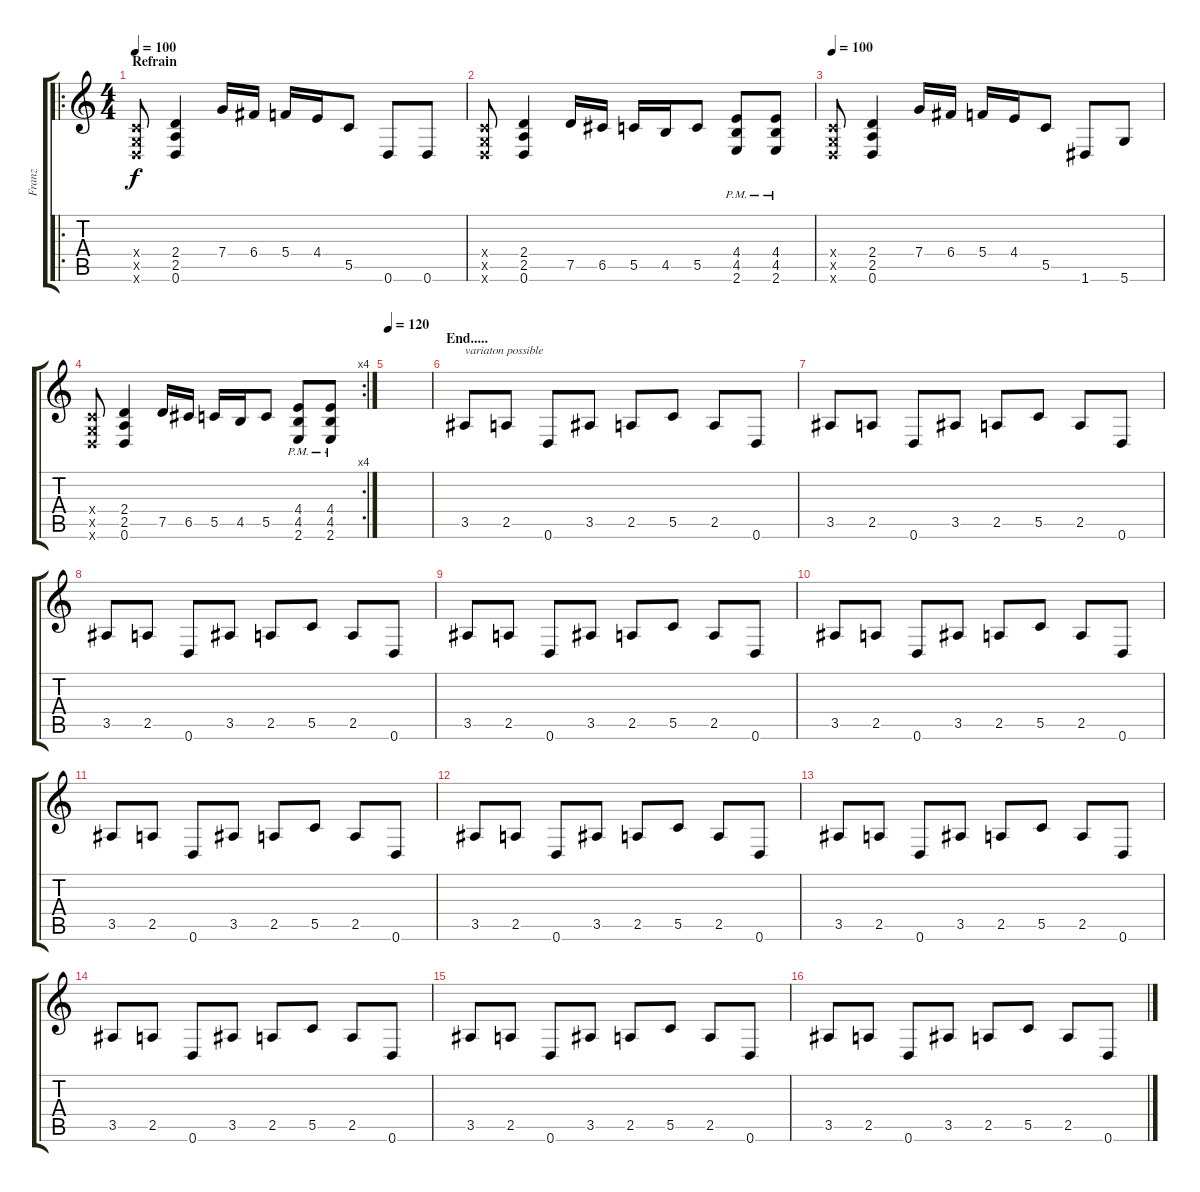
\track ("Franz" "Franz") {instrument distortionguitar}
\staff {score tabs}
\tuning (D4 A3 F3 C3 G2 D2) {hide}
\ro
\ts (4 4)
\section ("" "Refrain")
\tempo 90
\tempo 100
\clef g2
\ks c
(0.4{x} 0.5{x} 0.6{x}).8{dy f} (2.4 2.5 0.6).4 7.4.16 6.4.16 5.4.16 4.4.16 5.5.8 0.6.8 0.6.8 |
(0.4{x} 0.5{x} 0.6{x}).8 (2.4 2.5 0.6).4 7.5.16 6.5.16 5.5.16 4.5.16 5.5.8 (4.4{pm} 4.5{pm} 2.6{pm}).8 (4.4{pm} 4.5{pm} 2.6{pm}).8 |
\tempo 100
(0.4{x} 0.5{x} 0.6{x}).8 (2.4 2.5 0.6).4 7.4.16 6.4.16 5.4.16 4.4.16 5.5.8 1.6.8 5.6.8 |
\rc 4
(0.4{x} 0.5{x} 0.6{x}).8 (2.4 2.5 0.6).4 7.5.16 6.5.16 5.5.16 4.5.16 5.5.8 (4.4{pm} 4.5{pm} 2.6{pm}).8 (4.4{pm} 4.5{pm} 2.6{pm}).8 |
\tempo 120
|
\section ("" "End.....")
3.5.8{txt "variaton possible"} 2.5.8 0.6.8 3.5.8 2.5.8 5.5.8 2.5.8 0.6.8 |
3.5.8 2.5.8 0.6.8 3.5.8 2.5.8 5.5.8 2.5.8 0.6.8 |
3.5.8 2.5.8 0.6.8 3.5.8 2.5.8 5.5.8 2.5.8 0.6.8 |
3.5.8 2.5.8 0.6.8 3.5.8 2.5.8 5.5.8 2.5.8 0.6.8 |
3.5.8 2.5.8 0.6.8 3.5.8 2.5.8 5.5.8 2.5.8 0.6.8 |
3.5.8 2.5.8 0.6.8 3.5.8 2.5.8 5.5.8 2.5.8 0.6.8 |
3.5.8 2.5.8 0.6.8 3.5.8 2.5.8 5.5.8 2.5.8 0.6.8 |
3.5.8 2.5.8 0.6.8 3.5.8 2.5.8 5.5.8 2.5.8 0.6.8 |
3.5.8 2.5.8 0.6.8 3.5.8 2.5.8 5.5.8 2.5.8 0.6.8 |
3.5.8 2.5.8 0.6.8 3.5.8 2.5.8 5.5.8 2.5.8 0.6.8 |
3.5.8 2.5.8 0.6.8 3.5.8 2.5.8 5.5.8 2.5.8 0.6.8
